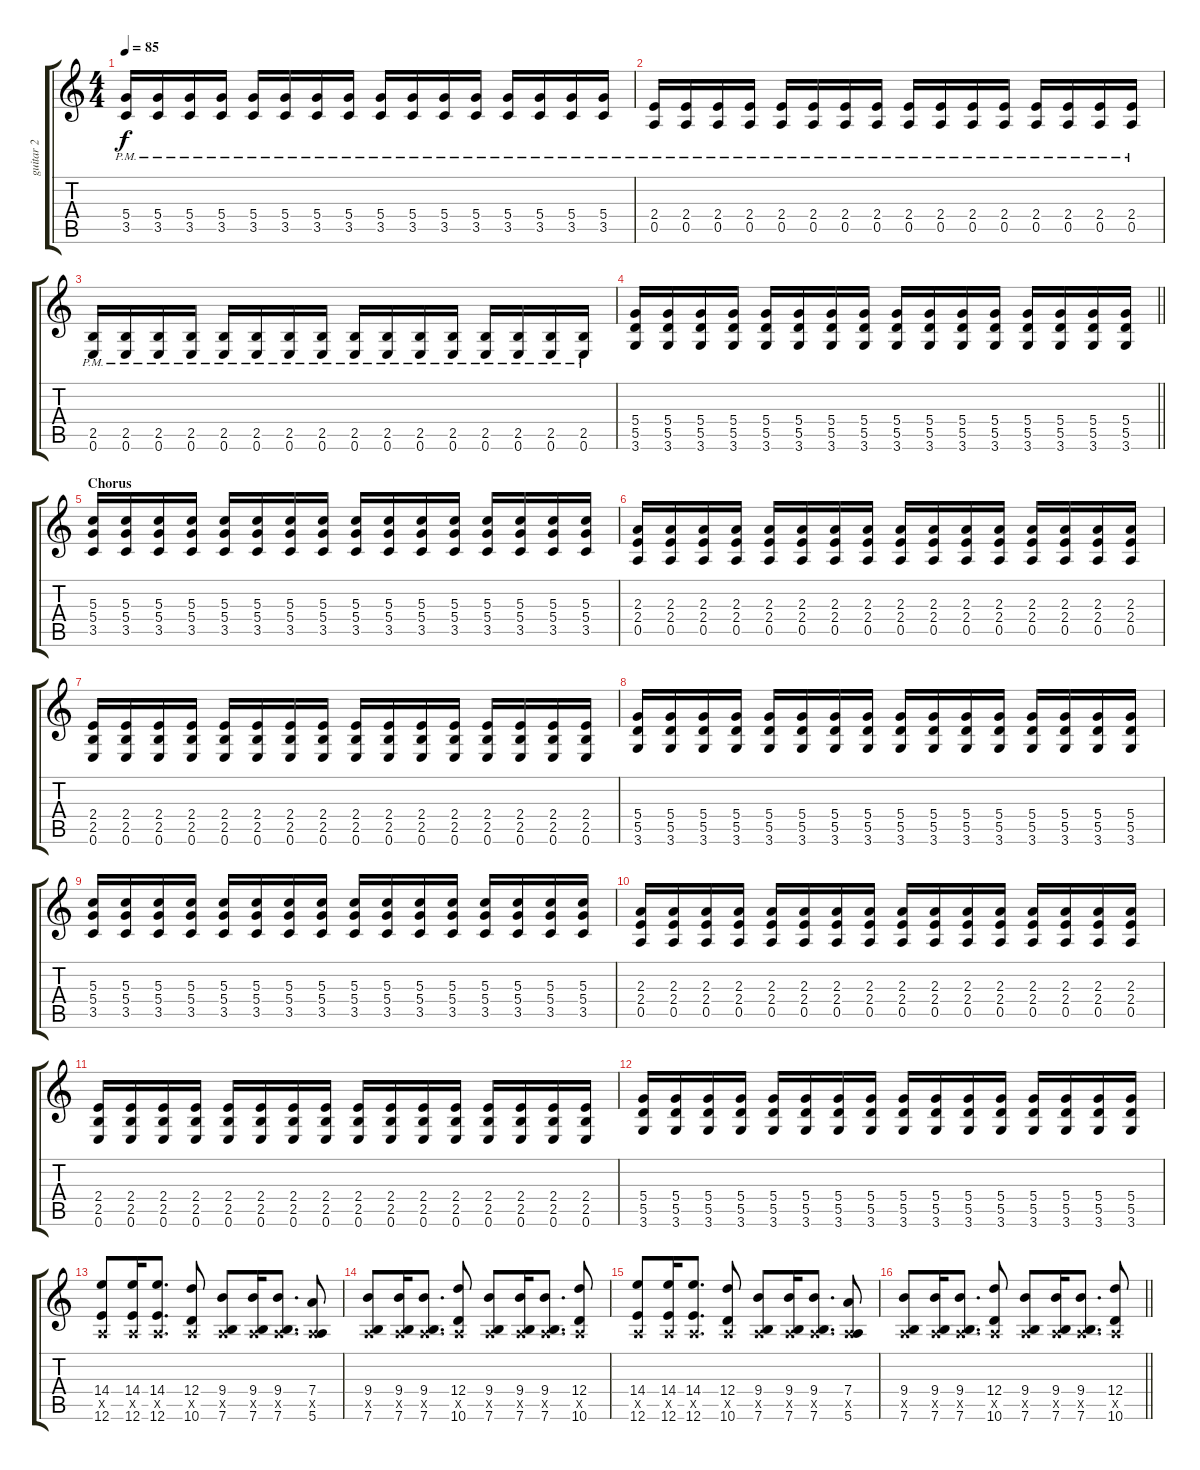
\track ("guitar 2" "guitar 2") {instrument distortionguitar}
\staff {score tabs}
\tuning (E4 B3 G3 D3 A2 E2) {hide}
\ts (4 4)
\tempo 85
\clef g2
\ks c
(5.4{pm} 3.5{pm}).16{dy f} (5.4{pm} 3.5{pm}).16 (5.4{pm} 3.5{pm}).16 (5.4{pm} 3.5{pm}).16 (5.4{pm} 3.5{pm}).16 (5.4{pm} 3.5{pm}).16 (5.4{pm} 3.5{pm}).16 (5.4{pm} 3.5{pm}).16 (5.4{pm} 3.5{pm}).16 (5.4{pm} 3.5{pm}).16 (5.4{pm} 3.5{pm}).16 (5.4{pm} 3.5{pm}).16 (5.4{pm} 3.5{pm}).16 (5.4{pm} 3.5{pm}).16 (5.4{pm} 3.5{pm}).16 (5.4{pm} 3.5{pm}).16 |
(2.4{pm} 0.5{pm}).16 (2.4{pm} 0.5{pm}).16 (2.4{pm} 0.5{pm}).16 (2.4{pm} 0.5{pm}).16 (2.4{pm} 0.5{pm}).16 (2.4{pm} 0.5{pm}).16 (2.4{pm} 0.5{pm}).16 (2.4{pm} 0.5{pm}).16 (2.4{pm} 0.5{pm}).16 (2.4{pm} 0.5{pm}).16 (2.4{pm} 0.5{pm}).16 (2.4{pm} 0.5{pm}).16 (2.4{pm} 0.5{pm}).16 (2.4{pm} 0.5{pm}).16 (2.4{pm} 0.5{pm}).16 (2.4{pm} 0.5{pm}).16 |
(2.5{pm} 0.6{pm}).16 (2.5{pm} 0.6{pm}).16 (2.5{pm} 0.6{pm}).16 (2.5{pm} 0.6{pm}).16 (2.5{pm} 0.6{pm}).16 (2.5{pm} 0.6{pm}).16 (2.5{pm} 0.6{pm}).16 (2.5{pm} 0.6{pm}).16 (2.5{pm} 0.6{pm}).16 (2.5{pm} 0.6{pm}).16 (2.5{pm} 0.6{pm}).16 (2.5{pm} 0.6{pm}).16 (2.5{pm} 0.6{pm}).16 (2.5{pm} 0.6{pm}).16 (2.5{pm} 0.6{pm}).16 (2.5{pm} 0.6{pm}).16 |
\barLineRight lightlight
(5.4 5.5 3.6).16 (5.4 5.5 3.6).16 (5.4 5.5 3.6).16 (5.4 5.5 3.6).16 (5.4 5.5 3.6).16 (5.4 5.5 3.6).16 (5.4 5.5 3.6).16 (5.4 5.5 3.6).16 (5.4 5.5 3.6).16 (5.4 5.5 3.6).16 (5.4 5.5 3.6).16 (5.4 5.5 3.6).16 (5.4 5.5 3.6).16 (5.4 5.5 3.6).16 (5.4 5.5 3.6).16 (5.4 5.5 3.6).16 |
\section ("" "Chorus")
(5.3 5.4 3.5).16 (5.3 5.4 3.5).16 (5.3 5.4 3.5).16 (5.3 5.4 3.5).16 (5.3 5.4 3.5).16 (5.3 5.4 3.5).16 (5.3 5.4 3.5).16 (5.3 5.4 3.5).16 (5.3 5.4 3.5).16 (5.3 5.4 3.5).16 (5.3 5.4 3.5).16 (5.3 5.4 3.5).16 (5.3 5.4 3.5).16 (5.3 5.4 3.5).16 (5.3 5.4 3.5).16 (5.3 5.4 3.5).16 |
(2.3 2.4 0.5).16 (2.3 2.4 0.5).16 (2.3 2.4 0.5).16 (2.3 2.4 0.5).16 (2.3 2.4 0.5).16 (2.3 2.4 0.5).16 (2.3 2.4 0.5).16 (2.3 2.4 0.5).16 (2.3 2.4 0.5).16 (2.3 2.4 0.5).16 (2.3 2.4 0.5).16 (2.3 2.4 0.5).16 (2.3 2.4 0.5).16 (2.3 2.4 0.5).16 (2.3 2.4 0.5).16 (2.3 2.4 0.5).16 |
(2.4 2.5 0.6).16 (2.4 2.5 0.6).16 (2.4 2.5 0.6).16 (2.4 2.5 0.6).16 (2.4 2.5 0.6).16 (2.4 2.5 0.6).16 (2.4 2.5 0.6).16 (2.4 2.5 0.6).16 (2.4 2.5 0.6).16 (2.4 2.5 0.6).16 (2.4 2.5 0.6).16 (2.4 2.5 0.6).16 (2.4 2.5 0.6).16 (2.4 2.5 0.6).16 (2.4 2.5 0.6).16 (2.4 2.5 0.6).16 |
(5.4 5.5 3.6).16 (5.4 5.5 3.6).16 (5.4 5.5 3.6).16 (5.4 5.5 3.6).16 (5.4 5.5 3.6).16 (5.4 5.5 3.6).16 (5.4 5.5 3.6).16 (5.4 5.5 3.6).16 (5.4 5.5 3.6).16 (5.4 5.5 3.6).16 (5.4 5.5 3.6).16 (5.4 5.5 3.6).16 (5.4 5.5 3.6).16 (5.4 5.5 3.6).16 (5.4 5.5 3.6).16 (5.4 5.5 3.6).16 |
(5.3 5.4 3.5).16 (5.3 5.4 3.5).16 (5.3 5.4 3.5).16 (5.3 5.4 3.5).16 (5.3 5.4 3.5).16 (5.3 5.4 3.5).16 (5.3 5.4 3.5).16 (5.3 5.4 3.5).16 (5.3 5.4 3.5).16 (5.3 5.4 3.5).16 (5.3 5.4 3.5).16 (5.3 5.4 3.5).16 (5.3 5.4 3.5).16 (5.3 5.4 3.5).16 (5.3 5.4 3.5).16 (5.3 5.4 3.5).16 |
(2.3 2.4 0.5).16 (2.3 2.4 0.5).16 (2.3 2.4 0.5).16 (2.3 2.4 0.5).16 (2.3 2.4 0.5).16 (2.3 2.4 0.5).16 (2.3 2.4 0.5).16 (2.3 2.4 0.5).16 (2.3 2.4 0.5).16 (2.3 2.4 0.5).16 (2.3 2.4 0.5).16 (2.3 2.4 0.5).16 (2.3 2.4 0.5).16 (2.3 2.4 0.5).16 (2.3 2.4 0.5).16 (2.3 2.4 0.5).16 |
(2.4 2.5 0.6).16 (2.4 2.5 0.6).16 (2.4 2.5 0.6).16 (2.4 2.5 0.6).16 (2.4 2.5 0.6).16 (2.4 2.5 0.6).16 (2.4 2.5 0.6).16 (2.4 2.5 0.6).16 (2.4 2.5 0.6).16 (2.4 2.5 0.6).16 (2.4 2.5 0.6).16 (2.4 2.5 0.6).16 (2.4 2.5 0.6).16 (2.4 2.5 0.6).16 (2.4 2.5 0.6).16 (2.4 2.5 0.6).16 |
(5.4 5.5 3.6).16 (5.4 5.5 3.6).16 (5.4 5.5 3.6).16 (5.4 5.5 3.6).16 (5.4 5.5 3.6).16 (5.4 5.5 3.6).16 (5.4 5.5 3.6).16 (5.4 5.5 3.6).16 (5.4 5.5 3.6).16 (5.4 5.5 3.6).16 (5.4 5.5 3.6).16 (5.4 5.5 3.6).16 (5.4 5.5 3.6).16 (5.4 5.5 3.6).16 (5.4 5.5 3.6).16 (5.4 5.5 3.6).16 |
(14.4 0.5{x} 12.6).8 (14.4 0.5{x} 12.6).16 (14.4 0.5{x} 12.6).8{d} (12.4 0.5{x} 10.6).8 (9.4 0.5{x} 7.6).8 (9.4 0.5{x} 7.6).16 (9.4 0.5{x} 7.6).8{d} (7.4 0.5{x} 5.6).8 |
(9.4 0.5{x} 7.6).8 (9.4 0.5{x} 7.6).16 (9.4 0.5{x} 7.6).8{d} (12.4 0.5{x} 10.6).8 (9.4 0.5{x} 7.6).8 (9.4 0.5{x} 7.6).16 (9.4 0.5{x} 7.6).8{d} (12.4 0.5{x} 10.6).8 |
(14.4 0.5{x} 12.6).8 (14.4 0.5{x} 12.6).16 (14.4 0.5{x} 12.6).8{d} (12.4 0.5{x} 10.6).8 (9.4 0.5{x} 7.6).8 (9.4 0.5{x} 7.6).16 (9.4 0.5{x} 7.6).8{d} (7.4 0.5{x} 5.6).8 |
\barLineRight lightlight
(9.4 0.5{x} 7.6).8 (9.4 0.5{x} 7.6).16 (9.4 0.5{x} 7.6).8{d} (12.4 0.5{x} 10.6).8 (9.4 0.5{x} 7.6).8 (9.4 0.5{x} 7.6).16 (9.4 0.5{x} 7.6).8{d} (12.4 0.5{x} 10.6).8
